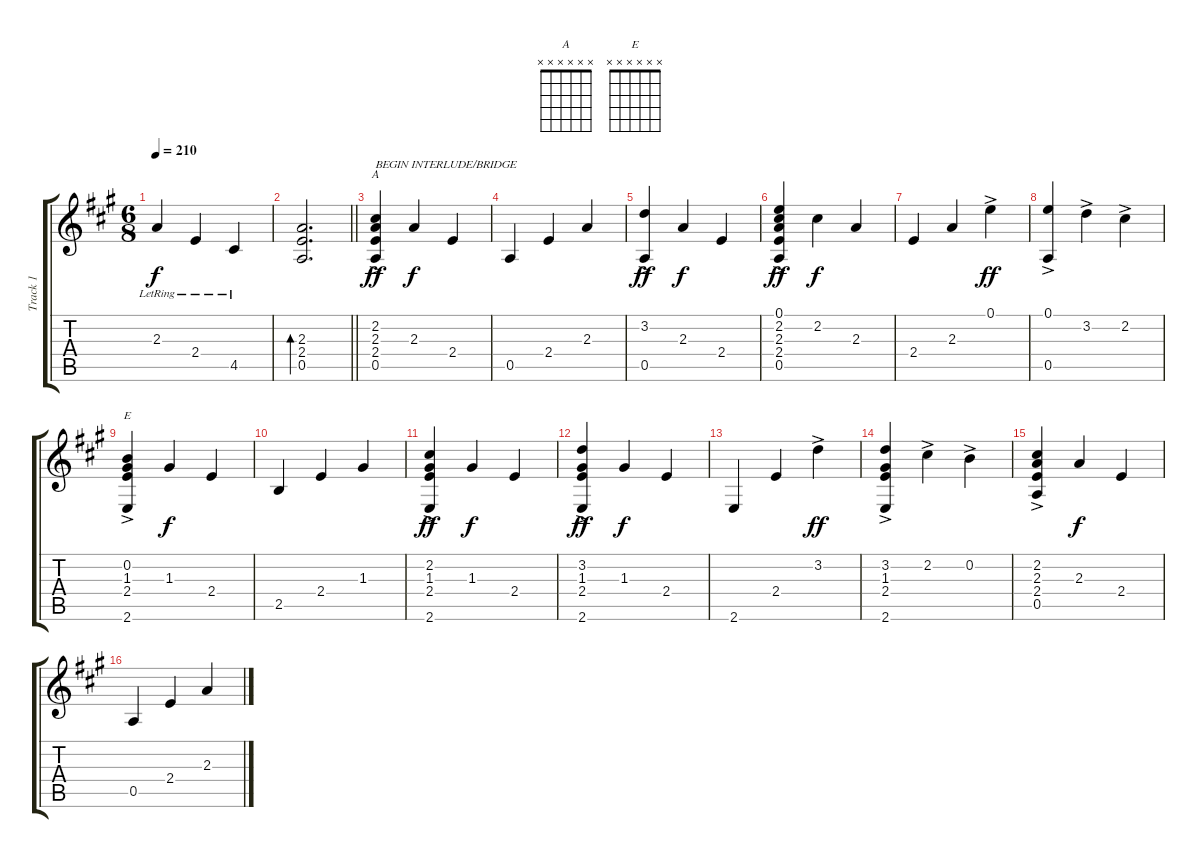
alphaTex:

\track ("Track 1" "Track 1") {instrument acousticguitarnylon}
\staff {score tabs}
\tuning (E4 B3 G3 D3 A2 D2) {hide}
\chord ("A" x x x x x x)
\chord ("E" x x x x x x)
\ts (6 8)
\tempo 210
\clef g2
\ks a
2.3{lr}.4{dy f} 2.4{lr}.4 4.5{lr}.4 |
\barLineRight lightlight
(2.3 2.4 0.5).2{d bd 480} |
(2.2{ac} 2.3 2.4 0.5).4{ch "A" txt "BEGIN INTERLUDE/BRIDGE" dy ff} 2.3.4{dy f} 2.4.4 |
0.5.4 2.4.4 2.3.4 |
(3.2{ac} 0.5).4{dy ff} 2.3.4{dy f} 2.4.4 |
(0.1{ac} 2.2 2.3 2.4 0.5).4{dy ff} 2.2.4{dy f} 2.3.4 |
2.4.4 2.3.4 0.1{ac}.4{dy ff} |
(0.1{ac} 0.5).4 3.2{ac}.4 2.2{ac}.4 |
(0.2{ac} 1.3 2.4 2.6).4{ch "E"} 1.3.4{dy f} 2.4.4 |
2.5.4 2.4.4 1.3.4 |
(2.2{ac} 1.3 2.4 2.6).4{dy ff} 1.3.4{dy f} 2.4.4 |
(3.2{ac} 1.3 2.4 2.6).4{dy ff} 1.3.4{dy f} 2.4.4 |
2.6.4 2.4.4 3.2{ac}.4{dy ff} |
(3.2{ac} 1.3 2.4 2.6).4 2.2{ac}.4 0.2{ac}.4 |
(2.2{ac} 2.3 2.4 0.5).4 2.3.4{dy f} 2.4.4 |
0.5.4 2.4.4 2.3.4
